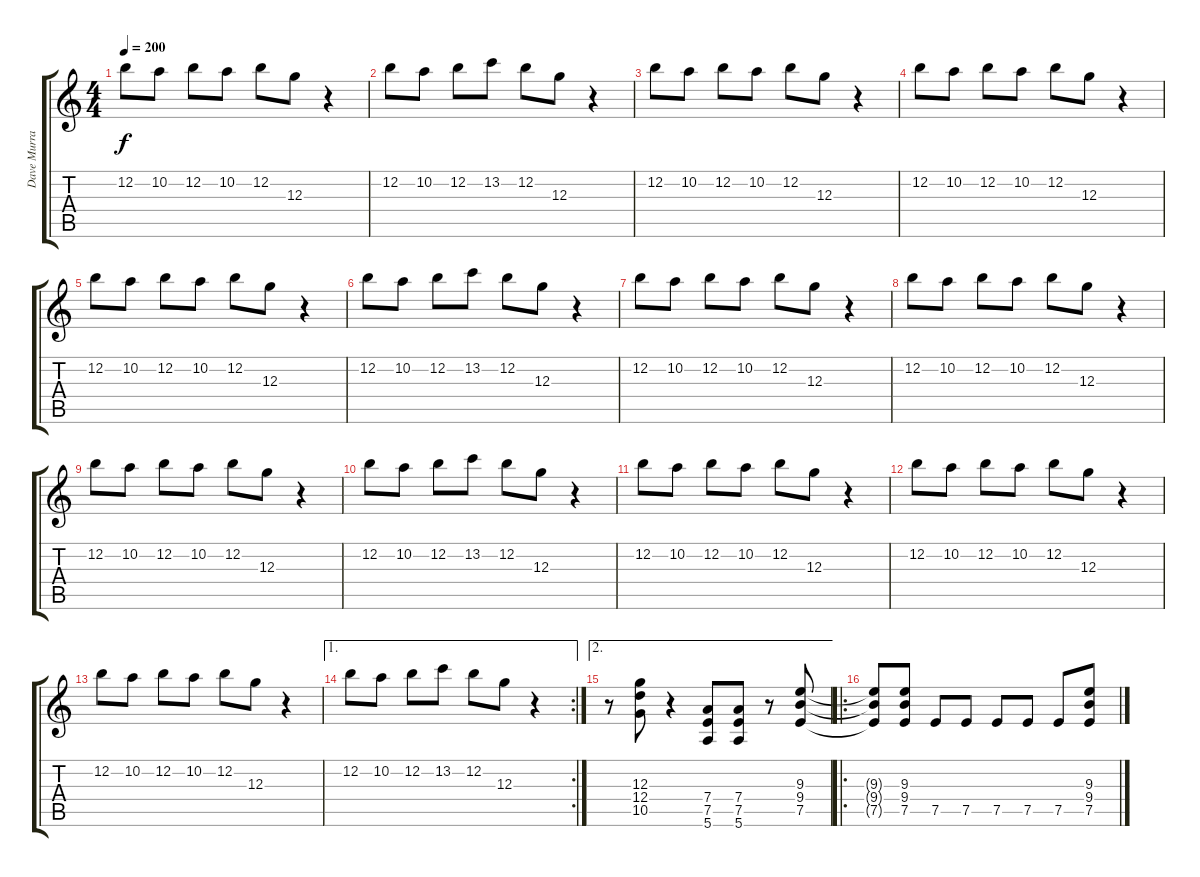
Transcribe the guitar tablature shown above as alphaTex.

\track ("Dave Murray" "Dave Murra") {instrument distortionguitar}
\staff {score tabs}
\tuning (E4 B3 G3 D3 A2 E2) {hide}
\ts (4 4)
\tempo 200
\clef g2
\ks c
12.2.8{dy f} 10.2.8 12.2.8 10.2.8 12.2.8 12.3.8 r.4 |
12.2.8 10.2.8 12.2.8 13.2.8 12.2.8 12.3.8 r.4 |
12.2.8 10.2.8 12.2.8 10.2.8 12.2.8 12.3.8 r.4 |
12.2.8 10.2.8 12.2.8 10.2.8 12.2.8 12.3.8 r.4 |
12.2.8 10.2.8 12.2.8 10.2.8 12.2.8 12.3.8 r.4 |
12.2.8 10.2.8 12.2.8 13.2.8 12.2.8 12.3.8 r.4 |
12.2.8 10.2.8 12.2.8 10.2.8 12.2.8 12.3.8 r.4 |
12.2.8 10.2.8 12.2.8 10.2.8 12.2.8 12.3.8 r.4 |
12.2.8 10.2.8 12.2.8 10.2.8 12.2.8 12.3.8 r.4 |
12.2.8 10.2.8 12.2.8 13.2.8 12.2.8 12.3.8 r.4 |
12.2.8 10.2.8 12.2.8 10.2.8 12.2.8 12.3.8 r.4 |
12.2.8 10.2.8 12.2.8 10.2.8 12.2.8 12.3.8 r.4 |
12.2.8 10.2.8 12.2.8 10.2.8 12.2.8 12.3.8 r.4 |
\ae 1
\rc 2
12.2.8 10.2.8 12.2.8 13.2.8 12.2.8 12.3.8 r.4 |
\ae 2
r.8 (12.3 12.4 10.5).8 r.4 (7.4 7.5 5.6).8 (7.4 7.5 5.6).8 r.8 (9.3 9.4 7.5).8 |
\ro
(9.3{t} 9.4{t} 7.5{t}).8 (9.3 9.4 7.5).8 7.5.8 7.5.8 7.5.8 7.5.8 7.5.8 (9.3 9.4 7.5).8
